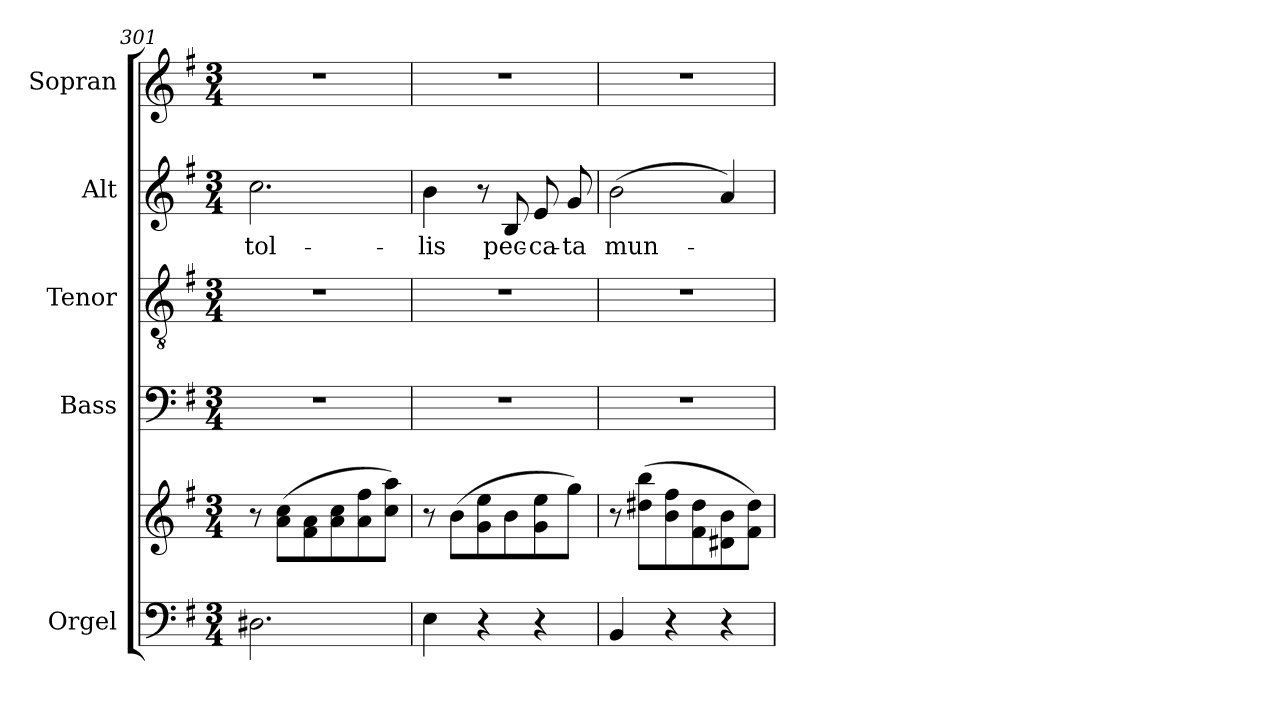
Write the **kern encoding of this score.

**kern	**kern	**kern	**kern	**kern	**text	**kern
*part5	*part5	*part4	*part3	*part2	*part2	*part1
*staff6	*staff5	*staff4	*staff3	*staff2	*staff2	*staff1
*I"Orgel	*	*I"Bass	*I"Tenor	*I"Alt	*	*I"Sopran
*I'Org.	*	*I'B.	*I'T.	*I'A.	*	*I'S.
*clefF4	*clefG2	*clefF4	*clefGv2	*clefG2	*	*clefG2
*k[f#]	*k[f#]	*k[f#]	*k[f#]	*k[f#]	*	*k[f#]
*G:	*G:	*G:	*G:	*G:	*	*G:
*M3/4	*M3/4	*M3/4	*M3/4	*M3/4	*	*M3/4
=301	=301	=301	=301	=301	=301	=301
!	!	!	!	!	!LO:LY:b	!
2.D#X\	8r	2.r	2.r	2.cc\	tol-	2.r
.	(>8a\ 8cc\L	.	.	.	.	.
.	8f#\ 8a\	.	.	.	.	.
.	8a\ 8cc\	.	.	.	.	.
.	8a\ 8ff#\	.	.	.	.	.
.	8cc\ 8aa\J)	.	.	.	.	.
=302	=302	=302	=302	=302	=302	=302
!	!	!	!	!	!LO:LY:b	!
4E\	8r	2.r	2.r	4b\	-lis	2.r
.	(>8b\L	.	.	.	.	.
4r	8g\ 8ee\	.	.	8r	.	.
!	!	!	!	!	!LO:LY:b	!
.	8b\	.	.	8B/	pec-	.
!	!	!	!	!	!LO:LY:b	!
4r	8g\ 8ee\	.	.	8e/	-ca-	.
!	!	!	!	!	!LO:LY:b	!
.	8gg\J)	.	.	8g/	-ta	.
=303	=303	=303	=303	=303	=303	=303
!	!	!	!	!	!LO:LY:b	!
4BB/	8r	2.r	2.r	(>2b\	mun-	2.r
.	(>8dd#X\ 8bb\L	.	.	.	.	.
4r	8b\ 8ff#\	.	.	.	.	.
.	8f#\ 8dd#\	.	.	.	.	.
4r	8d#X\ 8b\	.	.	4a/)	.	.
.	8f#\ 8dd#\J)	.	.	.	.	.
=	=	=	=	=	=	=
*-	*-	*-	*-	*-	*-	*-
